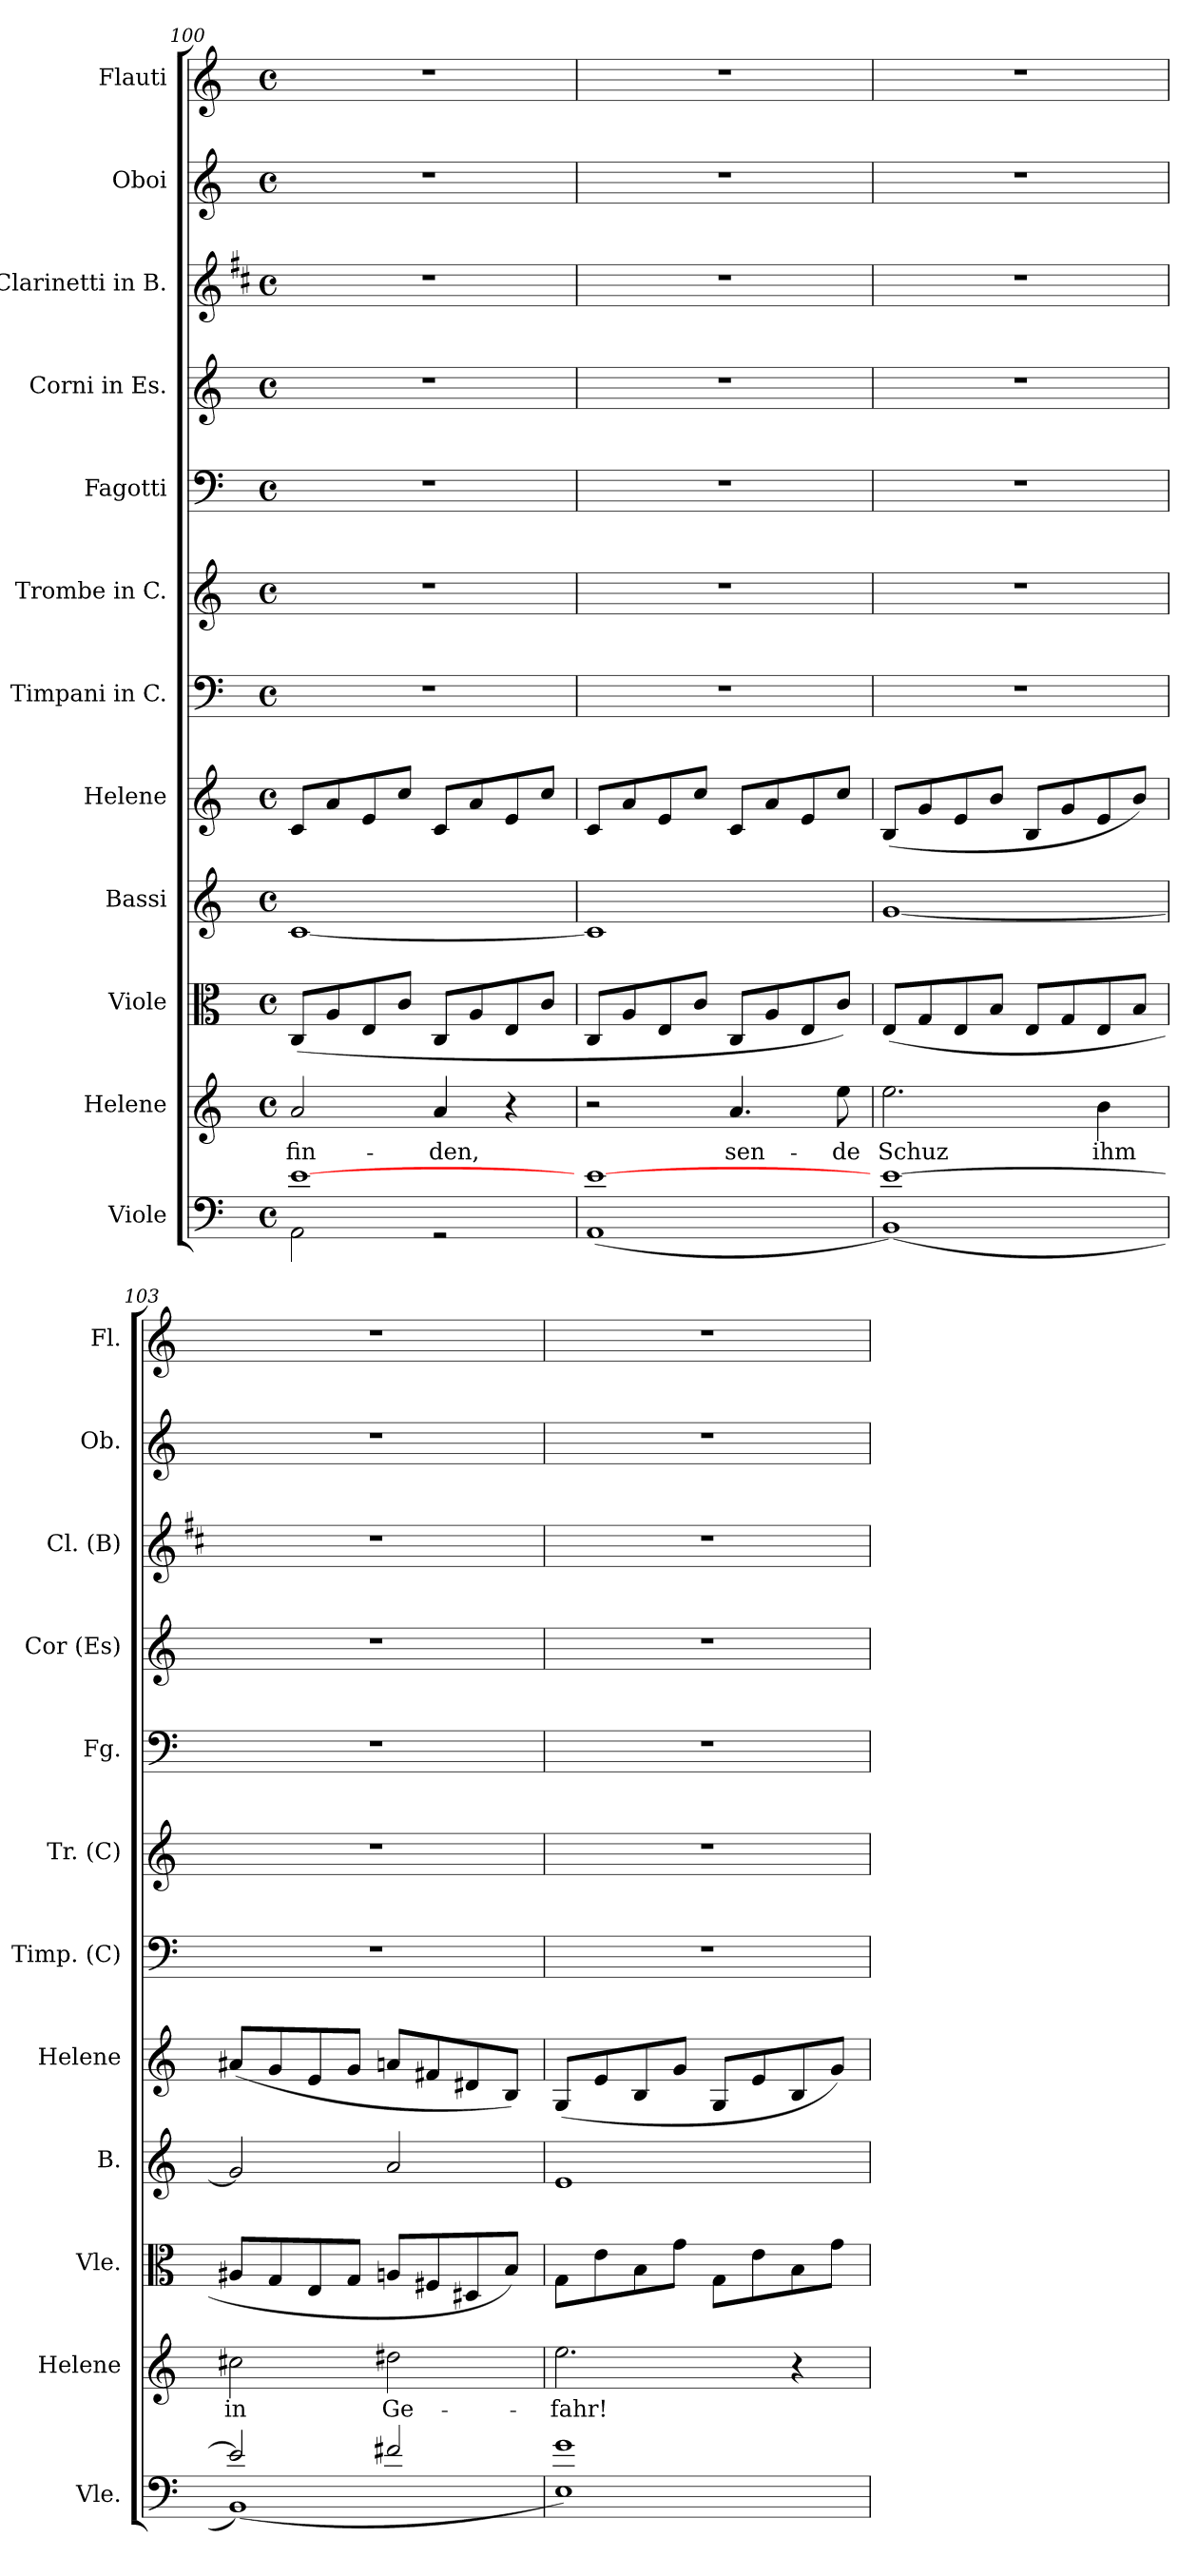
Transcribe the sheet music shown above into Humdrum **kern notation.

**kern	**kern	**text	**kern	**kern	**kern	**kern	**kern	**kern	**kern	**kern	**kern	**kern
*part12	*part11	*part11	*part10	*part9	*part8	*part7	*part6	*part5	*part4	*part3	*part2	*part1
*staff12	*staff11	*staff11	*staff10	*staff9	*staff8	*staff7	*staff6	*staff5	*staff4	*staff3	*staff2	*staff1
*I"Viole	*I"Helene	*	*I"Viole	*I"Bassi	*I"Helene	*I"Timpani in C.	*I"Trombe in C.	*I"Fagotti	*I"Corni in Es.	*I"Clarinetti in B.	*I"Oboi	*I"Flauti
*I'Vle.	*I'Helene	*	*I'Vle.	*I'B.	*I'Helene	*I'Timp. (C)	*I'Tr. (C)	*I'Fg.	*I'Cor (Es)	*I'Cl. (B)	*I'Ob.	*I'Fl.
*clefF4	*clefG2	*	*clefC3	*clefG2	*clefG2	*clefF4	*clefG2	*clefF4	*clefG2	*clefG2	*clefG2	*clefG2
*	*	*	*	*	*	*	*	*	*ITrd4c7	*ITrd1c2	*	*
*k[]	*k[]	*	*k[]	*k[]	*k[]	*k[]	*k[]	*k[]	*k[b-]	*k[]	*k[]	*k[]
*C:	*C:	*	*C:	*C:	*C:	*C:	*C:	*C:	*F:	*C:	*C:	*C:
*M4/4	*M4/4	*	*M4/4	*M4/4	*M4/4	*M4/4	*M4/4	*M4/4	*M4/4	*M4/4	*M4/4	*M4/4
*met(c)	*met(c)	*	*met(c)	*met(c)	*met(c)	*met(c)	*met(c)	*met(c)	*met(c)	*met(c)	*met(c)	*met(c)
=100	=100	=100	=100	=100	=100	=100	=100	=100	=100	=100	=100	=100
*^	*	*	*	*	*	*	*	*	*	*	*	*
[1e	2AA\	2a/	fin-	(<8C/L	[1c	8c/L	1r	1r	1r	1r	1r	1r	1r
.	.	.	.	8A/	.	8a/	.	.	.	.	.	.	.
.	.	.	.	8E/	.	8e/	.	.	.	.	.	.	.
.	.	.	.	8c/J	.	8cc/J	.	.	.	.	.	.	.
.	2r	4a/	den,	8C/L	.	8c/L	.	.	.	.	.	.	.
.	.	.	.	8A/	.	8a/	.	.	.	.	.	.	.
.	.	4r	.	8E/	.	8e/	.	.	.	.	.	.	.
.	.	.	.	8c/J	.	8cc/J	.	.	.	.	.	.	.
=101	=101	=101	=101	=101	=101	=101	=101	=101	=101	=101	=101	=101	=101
[1e	(<1AA	2r	.	8C/L	1c]	8c/L	1r	1r	1r	1r	1r	1r	1r
.	.	.	.	8A/	.	8a/	.	.	.	.	.	.	.
.	.	.	.	8E/	.	8e/	.	.	.	.	.	.	.
.	.	.	.	8c/J	.	8cc/J	.	.	.	.	.	.	.
.	.	4.a/	sen-	8C/L	.	8c/L	.	.	.	.	.	.	.
.	.	.	.	8A/	.	8a/	.	.	.	.	.	.	.
.	.	.	.	8E/	.	8e/	.	.	.	.	.	.	.
.	.	8ee\	de	8c/J)	.	8cc/J	.	.	.	.	.	.	.
=102	=102	=102	=102	=102	=102	=102	=102	=102	=102	=102	=102	=102	=102
[1e	(<1BB)	2.ee\	Schuz	(<8E/L	[1g	(<8B/L	1r	1r	1r	1r	1r	1r	1r
.	.	.	.	8G/	.	8g/	.	.	.	.	.	.	.
.	.	.	.	8E/	.	8e/	.	.	.	.	.	.	.
.	.	.	.	8B/J	.	8b/J	.	.	.	.	.	.	.
.	.	.	.	8E/L	.	8B/L	.	.	.	.	.	.	.
.	.	.	.	8G/	.	8g/	.	.	.	.	.	.	.
.	.	4b\	ihm	8E/	.	8e/	.	.	.	.	.	.	.
.	.	.	.	8B/J	.	8b/J)	.	.	.	.	.	.	.
=103	=103	=103	=103	=103	=103	=103	=103	=103	=103	=103	=103	=103	=103
2e/]	(<1BB)	2cc#X\	in	8A#X/L	2g/]	(<8a#X/L	1r	1r	1r	1r	1r	1r	1r
.	.	.	.	8G/	.	8g/	.	.	.	.	.	.	.
.	.	.	.	8E/	.	8e/	.	.	.	.	.	.	.
.	.	.	.	8G/J	.	8g/J	.	.	.	.	.	.	.
2f#X/	.	2dd#X\	Ge-	8An/L	2a/	8an/L	.	.	.	.	.	.	.
.	.	.	.	8F#X/	.	8f#X/	.	.	.	.	.	.	.
.	.	.	.	8D#X/	.	8d#X/	.	.	.	.	.	.	.
.	.	.	.	8B/J)	.	8B/J)	.	.	.	.	.	.	.
=104	=104	=104	=104	=104	=104	=104	=104	=104	=104	=104	=104	=104	=104
1g	1E)	2.ee\	fahr!	8G\L	1e	(<8G/L	1r	1r	1r	1r	1r	1r	1r
.	.	.	.	8e\	.	8e/	.	.	.	.	.	.	.
.	.	.	.	8B\	.	8B/	.	.	.	.	.	.	.
.	.	.	.	8g\J	.	8g/J	.	.	.	.	.	.	.
.	.	.	.	8G\L	.	8G/L	.	.	.	.	.	.	.
.	.	.	.	8e\	.	8e/	.	.	.	.	.	.	.
.	.	4r	.	8B\	.	8B/	.	.	.	.	.	.	.
.	.	.	.	8g\J	.	8g/J)	.	.	.	.	.	.	.
*v	*v	*	*	*	*	*	*	*	*	*	*	*	*
=	=	=	=	=	=	=	=	=	=	=	=	=
*-	*-	*-	*-	*-	*-	*-	*-	*-	*-	*-	*-	*-
